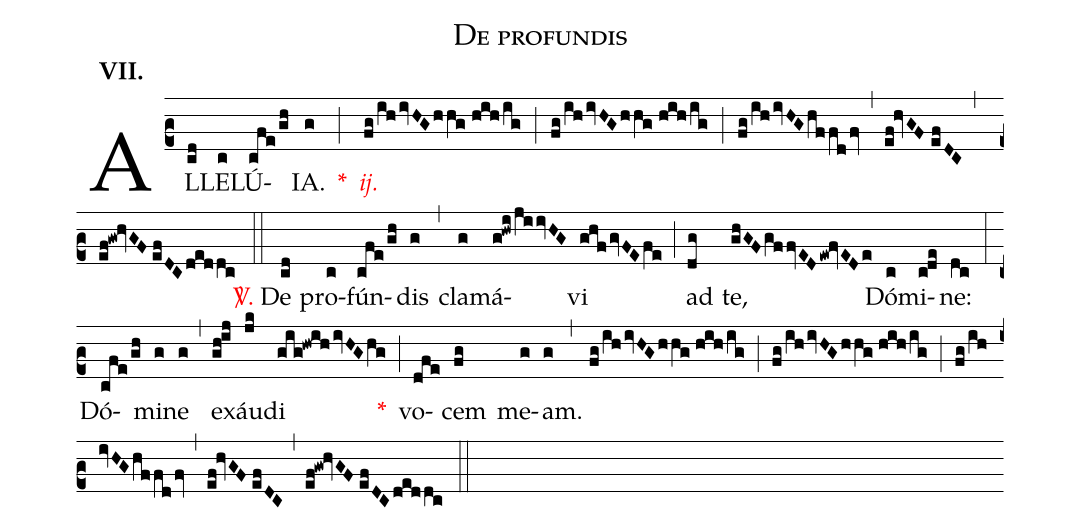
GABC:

name:De profundis;
mode:VII.;
office-part:Alleluia;
%%
(c2) AL(cd)LE(c)LÚ(cfe/gh)IA.(g) <v>\red{*}</v>(;) <v>\redit{ij.}</v>(fg/ih/ivHG/hhg//hih/ig) (;) (fg/ih/ivHG/hhg//hih/ig) (;) (fg/ih/ivHG/hffd/fv) (,) (ef!hvGF//efDC) (,) (ef!gw!hvGF//efDC/deddc) (::) <v>\red{\Vbar.}</v> De(cd) pro(c)fún(cfe/gh)dis(g) (,) cla(g)má(g!hwi/jiivHG)vi(ghf/gvFE/fe) (;) ad(dg) te,(ghGF/gffvED/ew!fvEDe) Dó(c)mi(c!de)ne:(dc) (:) Dó(cfe/gh)mi(g)ne(g) (,) ex(gh!ij)áu(jk)di(gig!hwih/ivHG/hg) <v>\red{*}</v>(;) vo(dfe)cem(fg) me(g)am.(g) (,) (fg/ih/ivHG/hhg//hih/ig) (;) (fg/ih/ivHG/hhg//hih/ig) (;) (fg/ih/ivHG/hffd/fv) (,) (ef!hvGF//efDC) (,) (ef!gw!hvGF//efDC/deddc) (::)
